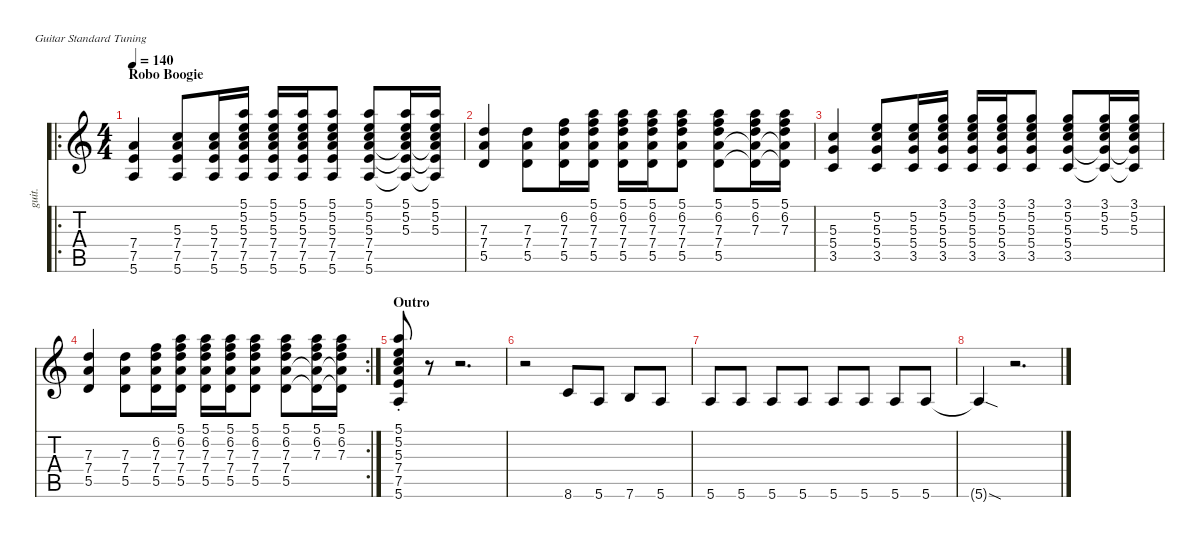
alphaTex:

\defaultSystemsLayout 4
\hideDynamics
\bracketExtendMode nobrackets
\otherSystemsTrackNameOrientation horizontal
\track ("Guitar1" "guit.") {instrument acousticguitarnylon}
\staff {score tabs}
\tuning (E4 B3 G3 D3 A2 E2)
\ro
\ts (4 4)
\section ("" "Robo Boogie")
\tempo 140
\clef g2
\ks aminor
(7.4 7.5 5.6).4{dy f} (5.3 7.4 7.5 5.6).8{dy mf} (5.3 7.4 7.5 5.6).16{dy f} (5.1 5.2 5.3 7.4 7.5 5.6).16 (5.1 5.2 5.3 7.4 7.5 5.6).16 (5.1 5.2 5.3 7.4 7.5 5.6).16 (5.1 5.2 5.3 7.4 7.5 5.6).8 (5.1 5.2 5.3 7.4 7.5 5.6).8 (5.1 5.2 5.3 7.4{t} 7.5{t} 5.6{t}).16{dy mf} (5.1 5.2 5.3 7.4{t} 7.5{t} 5.6{t}).16 |
(7.3 7.4 5.5).4{dy f} (7.3 7.4 5.5).8 (6.2 7.3 7.4 5.5).16 (5.1 6.2 7.3 7.4 5.5).16 (5.1 6.2 7.3 7.4 5.5).16 (5.1 6.2 7.3 7.4 5.5).16 (5.1 6.2 7.3 7.4 5.5).8 (5.1 6.2 7.3 7.4 5.5).8 (5.1 6.2 7.3 7.4{t} 5.5{t}).16{dy mf} (5.1 6.2 7.3 7.4{t} 5.5{t}).16 |
(5.3 5.4 3.5).4{dy f} (5.2 5.3 5.4 3.5).8 (5.2 5.3 5.4 3.5).16 (3.1 5.2 5.3 5.4 3.5).16 (3.1 5.2 5.3 5.4 3.5).16 (3.1 5.2 5.3 5.4 3.5).16 (3.1 5.2 5.3 5.4 3.5).8 (3.1 5.2 5.3 5.4 3.5).8 (3.1 5.2 5.3 5.4{t} 3.5{t}).16{dy mf} (3.1 5.2 5.3 5.4{t} 3.5{t}).16 |
\rc 2
(7.3 7.4 5.5).4{dy f} (7.3 7.4 5.5).8 (6.2 7.3 7.4 5.5).16 (5.1 6.2 7.3 7.4 5.5).16 (5.1 6.2 7.3 7.4 5.5).16 (5.1 6.2 7.3 7.4 5.5).16 (5.1 6.2 7.3 7.4 5.5).8 (5.1 6.2 7.3 7.4 5.5).8 (5.1 6.2 7.3 7.4{t} 5.5{t}).16{dy mf} (5.1 6.2 7.3 7.4{t} 5.5{t}).16 |
\section ("" "Outro")
(5.1{st} 5.2{st} 5.3{st} 7.4{st} 7.5{st} 5.6{st}).8{dy f} r.8 r.2{d} |
r.2 8.6.8 5.6.8 7.6.8 5.6.8 |
5.6.8{dy mf} 5.6.8 5.6.8 5.6.8 5.6.8 5.6.8 5.6.8 5.6.8 |
5.6{sod t}.4{dy f} r.2{d}
